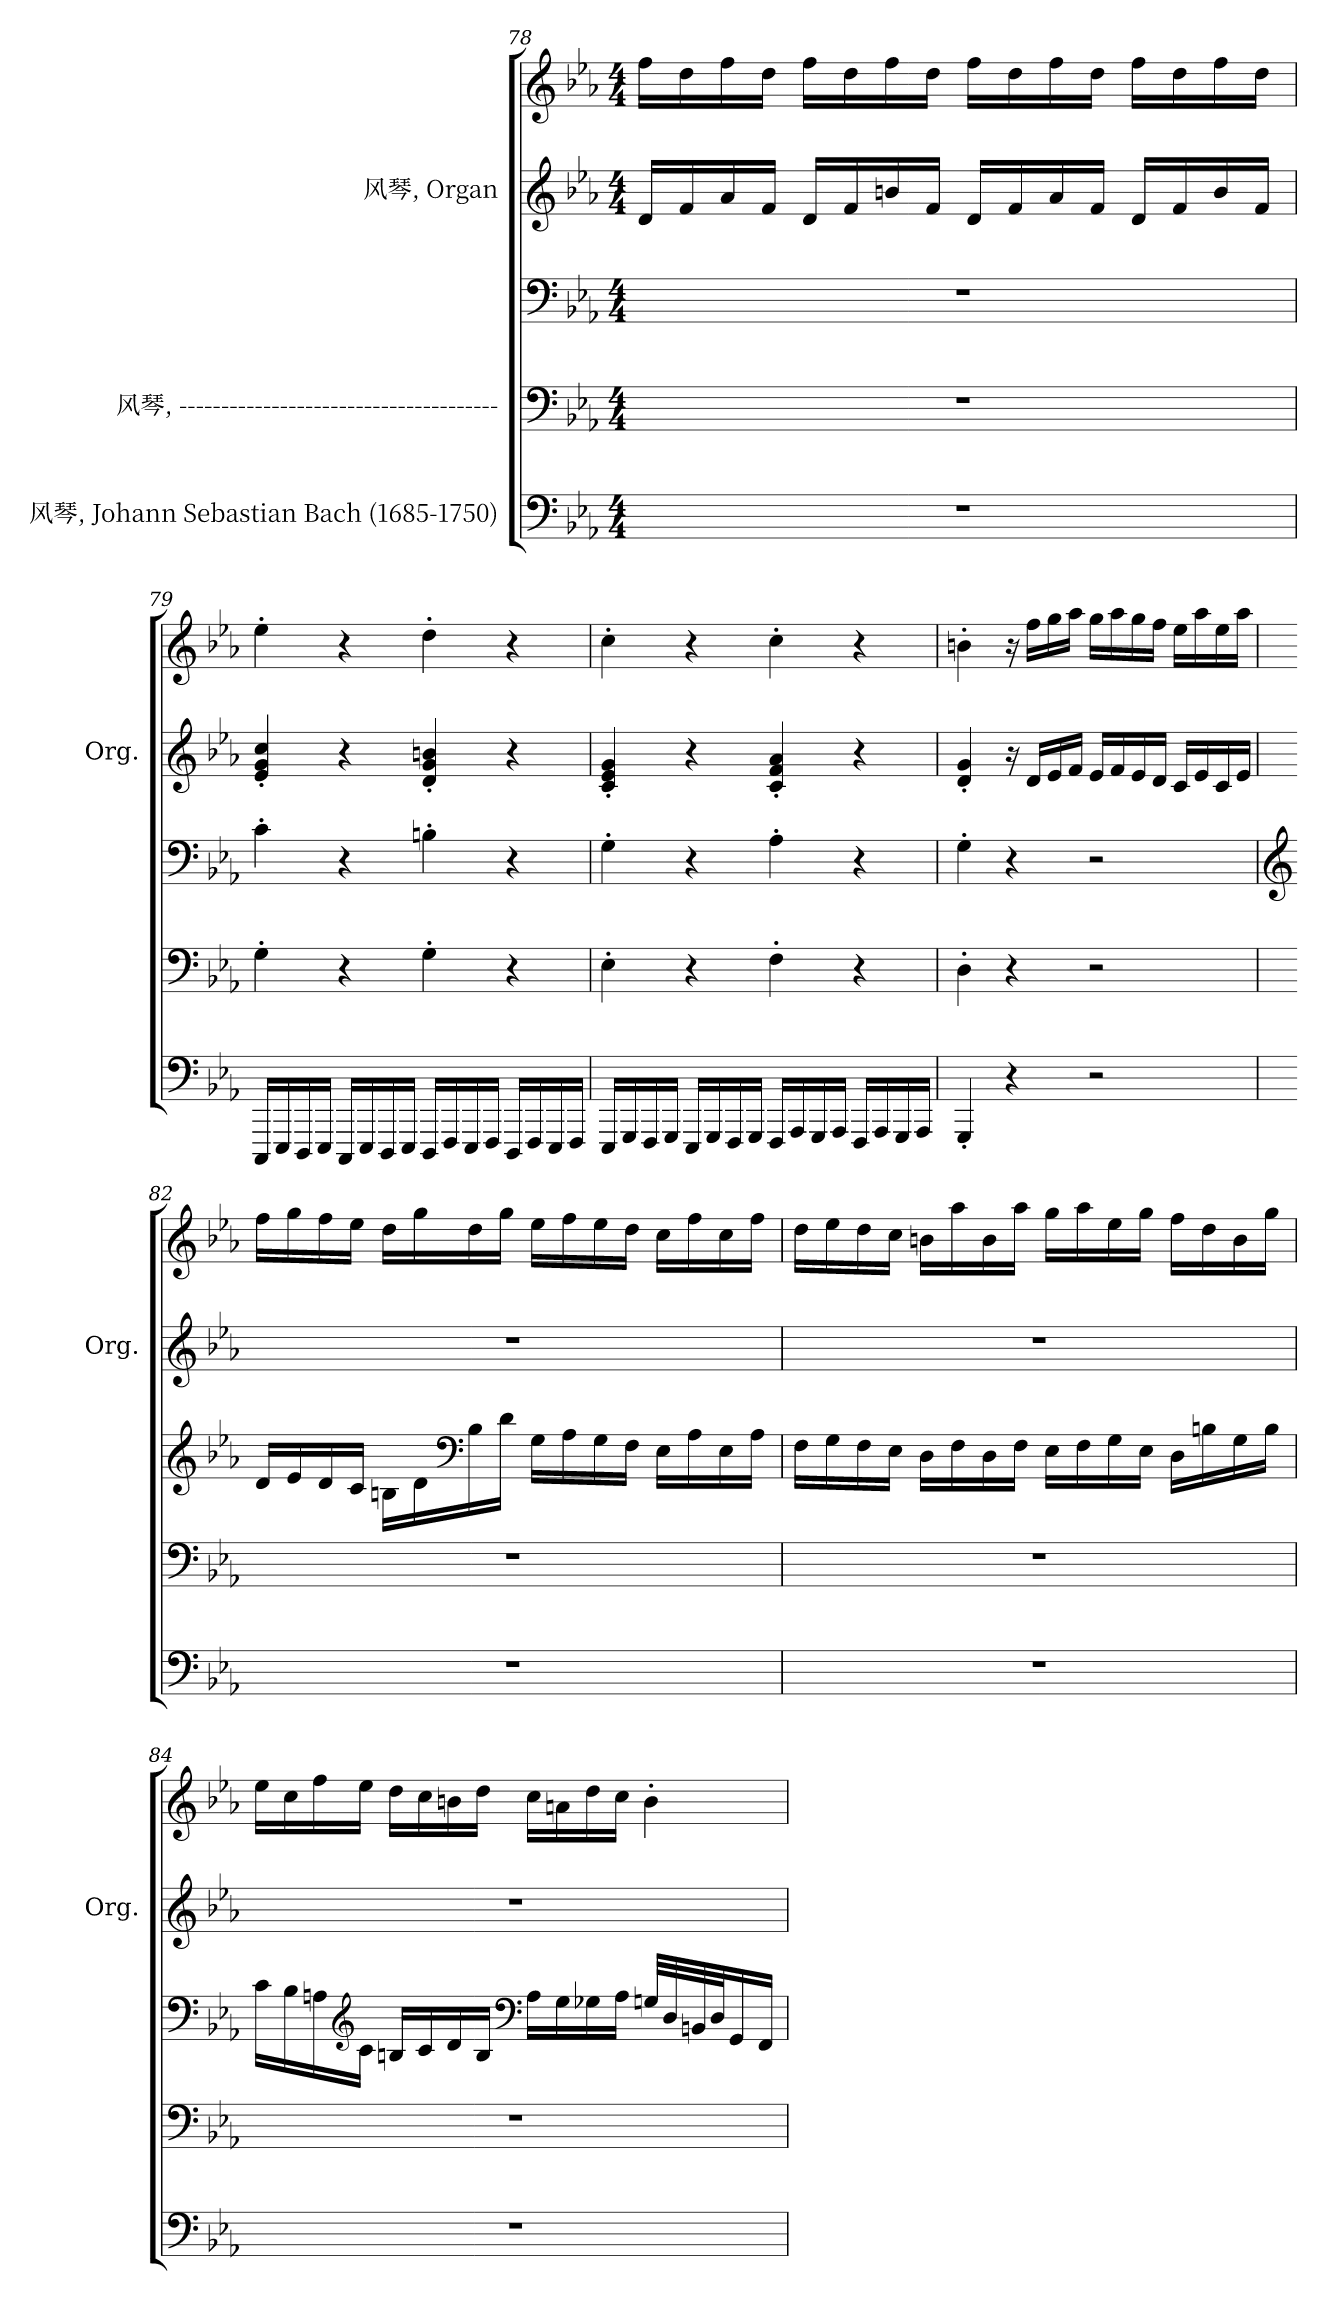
**kern	**kern	**kern	**kern	**kern
*part3	*part2	*part2	*part1	*part1
*staff5	*staff4	*staff3	*staff2	*staff1
*I"风琴, Johann Sebastian Bach   (1685-1750)	*I"风琴, --------------------------------------	*	*I"风琴, Organ	*
*	*	*	*I'Org.	*
*clefF4	*clefF4	*clefF4	*clefG2	*clefG2
*k[b-e-a-]	*k[b-e-a-]	*k[b-e-a-]	*k[b-e-a-]	*k[b-e-a-]
*M4/4	*M4/4	*M4/4	*M4/4	*M4/4
=78	=78	=78	=78	=78
1r	1r	1r	16d/LL	16ff\LL
.	.	.	16f/	16dd\
.	.	.	16a-/	16ff\
.	.	.	16f/JJ	16dd\JJ
.	.	.	16d/LL	16ff\LL
.	.	.	16f/	16dd\
.	.	.	16bn/	16ff\
.	.	.	16f/JJ	16dd\JJ
.	.	.	16d/LL	16ff\LL
.	.	.	16f/	16dd\
.	.	.	16a-/	16ff\
.	.	.	16f/JJ	16dd\JJ
.	.	.	16d/LL	16ff\LL
.	.	.	16f/	16dd\
.	.	.	16b/	16ff\
.	.	.	16f/JJ	16dd\JJ
!!LO:PB:g=z
=79	=79	=79	=79	=79
16CCC/LL	4G'\	4c'\	4e-/' 4g/' 4cc/'	4ee-'\
16EEE-/	.	.	.	.
16DDD/	.	.	.	.
16EEE-/JJ	.	.	.	.
16CCC/LL	4r	4r	4r	4r
16EEE-/	.	.	.	.
16DDD/	.	.	.	.
16EEE-/JJ	.	.	.	.
16DDD/LL	4G'\	4Bn'\	4d/' 4g/' 4bn/'	4dd'\
16FFF/	.	.	.	.
16EEE-/	.	.	.	.
16FFF/JJ	.	.	.	.
16DDD/LL	4r	4r	4r	4r
16FFF/	.	.	.	.
16EEE-/	.	.	.	.
16FFF/JJ	.	.	.	.
!!LO:LB:g=z
=80	=80	=80	=80	=80
16EEE-/LL	4E-'\	4G'\	4c/' 4e-/' 4g/'	4cc'\
16GGG/	.	.	.	.
16FFF/	.	.	.	.
16GGG/JJ	.	.	.	.
16EEE-/LL	4r	4r	4r	4r
16GGG/	.	.	.	.
16FFF/	.	.	.	.
16GGG/JJ	.	.	.	.
16FFF/LL	4F'\	4A-'\	4c/' 4f/' 4a-/'	4cc'\
16AAA-/	.	.	.	.
16GGG/	.	.	.	.
16AAA-/JJ	.	.	.	.
16FFF/LL	4r	4r	4r	4r
16AAA-/	.	.	.	.
16GGG/	.	.	.	.
16AAA-/JJ	.	.	.	.
=81	=81	=81	=81	=81
4GGG'/	4D'\	4G'\	4d/' 4g/'	4bn'\
4r	4r	4r	16r	16r
.	.	.	16d/LL	16ff\LL
.	.	.	16e-/	16gg\
.	.	.	16f/JJ	16aa-\JJ
2r	2r	2r	16e-/LL	16gg\LL
.	.	.	16f/	16aa-\
.	.	.	16e-/	16gg\
.	.	.	16d/JJ	16ff\JJ
.	.	.	16c/LL	16ee-\LL
.	.	.	16e-/	16aa-\
.	.	.	16c/	16ee-\
.	.	.	16e-/JJ	16aa-\JJ
!!LO:PB:g=z
=82	=82	=82	=82	=82
*	*	*clefG2	*	*
1r	1r	16d/LL	1r	16ff\LL
.	.	16e-/	.	16gg\
.	.	16d/	.	16ff\
.	.	16c/JJ	.	16ee-\JJ
.	.	16Bn\LL	.	16dd\LL
.	.	16d\	.	16gg\
*	*	*clefF4	*	*
.	.	16B\	.	16dd\
.	.	16d\JJ	.	16gg\JJ
.	.	16G\LL	.	16ee-\LL
.	.	16A-\	.	16ff\
.	.	16G\	.	16ee-\
.	.	16F\JJ	.	16dd\JJ
.	.	16E-\LL	.	16cc\LL
.	.	16A-\	.	16ff\
.	.	16E-\	.	16cc\
.	.	16A-\JJ	.	16ff\JJ
=83	=83	=83	=83	=83
1r	1r	16F\LL	1r	16dd\LL
.	.	16G\	.	16ee-\
.	.	16F\	.	16dd\
.	.	16E-\JJ	.	16cc\JJ
.	.	16D\LL	.	16bn\LL
.	.	16F\	.	16aa-\
.	.	16D\	.	16b\
.	.	16F\JJ	.	16aa-\JJ
.	.	16E-\LL	.	16gg\LL
.	.	16F\	.	16aa-\
.	.	16G\	.	16ee-\
.	.	16E-\JJ	.	16gg\JJ
.	.	16D\LL	.	16ff\LL
.	.	16Bn\	.	16dd\
.	.	16G\	.	16b\
.	.	16B\JJ	.	16gg\JJ
!!LO:LB:g=z
=84	=84	=84	=84	=84
*	*	*	*	*MM75
1r	1r	16c\LL	1r	16ee-\LL
.	.	16B-\	.	16cc\
.	.	16An\	.	16ff\
*	*	*clefG2	*	*
.	.	16c\JJ	.	16ee-\JJ
.	.	16Bn/LL	.	16dd\LL
.	.	16c/	.	16cc\
.	.	16d/	.	16bn\
.	.	16B/JJ	.	16dd\JJ
*	*	*clefF4	*	*
.	.	16A\LL	.	16cc\LL
.	.	16G\	.	16an\
.	.	16G-X\	.	16dd\
.	.	16A\JJ	.	16cc\JJ
.	.	32Gn/LLL	.	4b'\
.	.	32D/	.	.
.	.	32BBn/	.	.
.	.	32D/J	.	.
.	.	16GG/	.	.
.	.	16FF/JJ	.	.
=	=	=	=	=
*-	*-	*-	*-	*-
